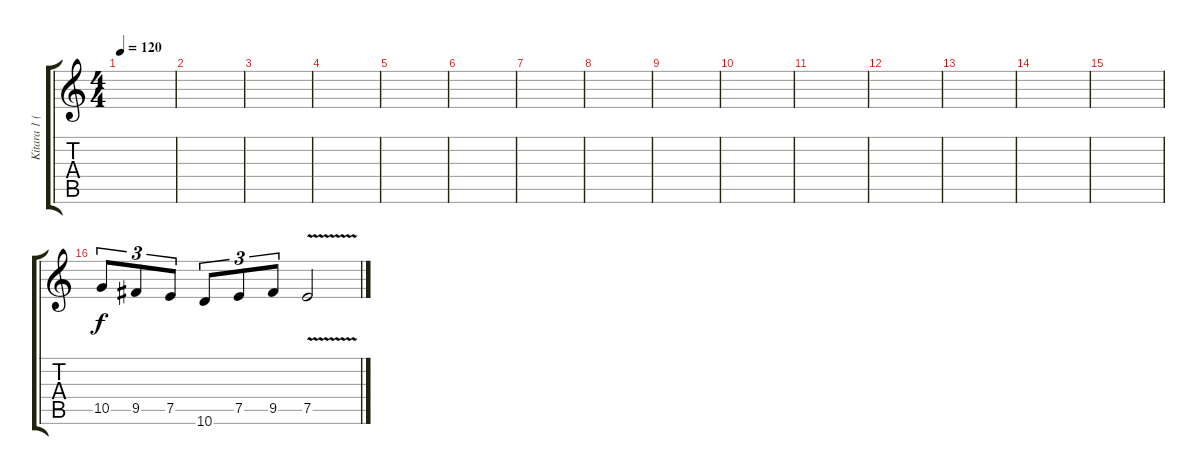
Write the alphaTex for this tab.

\track ("Kitara 1 (Lead)" "Kitara 1 (") {instrument distortionguitar}
\staff {score tabs}
\tuning (E4 B3 G3 D3 A2 E2) {hide}
\ts (4 4)
\tempo 120
\clef g2
\ks c
|
|
|
|
|
|
|
|
|
|
|
|
|
|
|
10.5.8{tu (3 2)} 9.5.8{tu (3 2)} 7.5.8{tu (3 2)} 10.6.8{tu (3 2)} 7.5.8{tu (3 2)} 9.5.8{tu (3 2)} 7.5{v}.2
